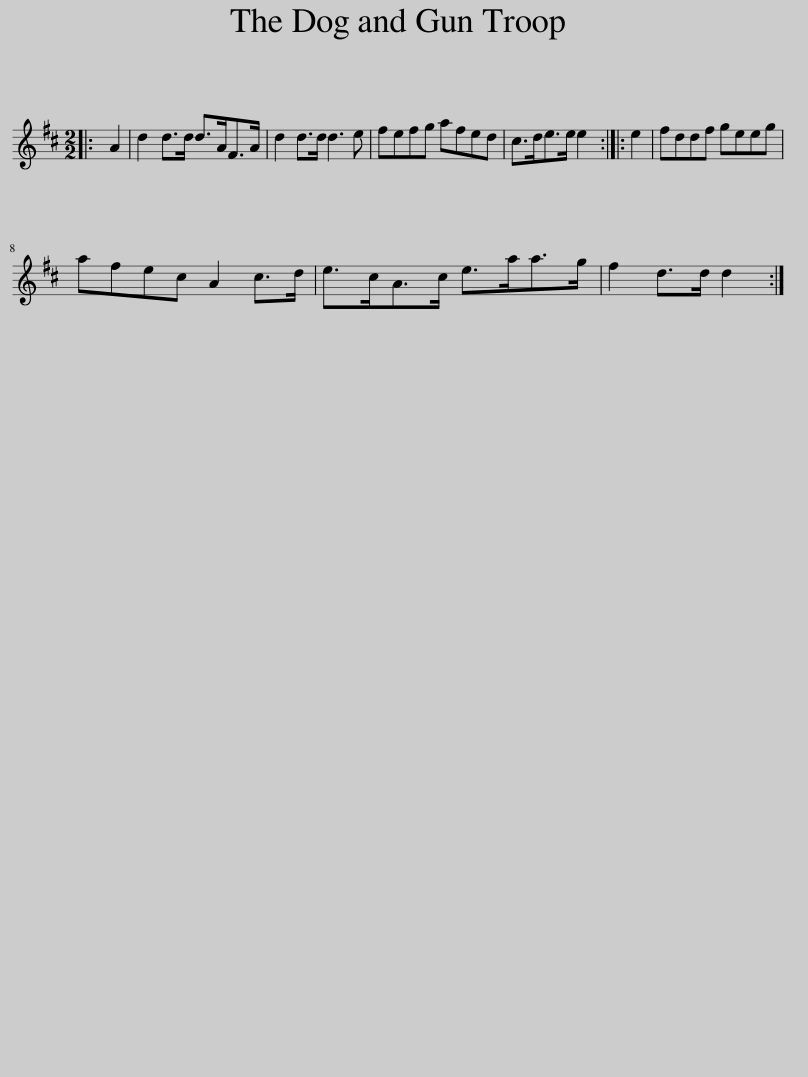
X:1
L:1/8
M:2/2
I:linebreak $
K:D
V:1 treble
V:1
|: A2 | d2 d>d d>AF>A | d2 d>d d3 e | fefg afed | c>de>e e2 :: %5
 e2 | fddf geeg |$ afec A2 c>d | e>cA>c e>aa>g | f2 d>d d2 :| %10
